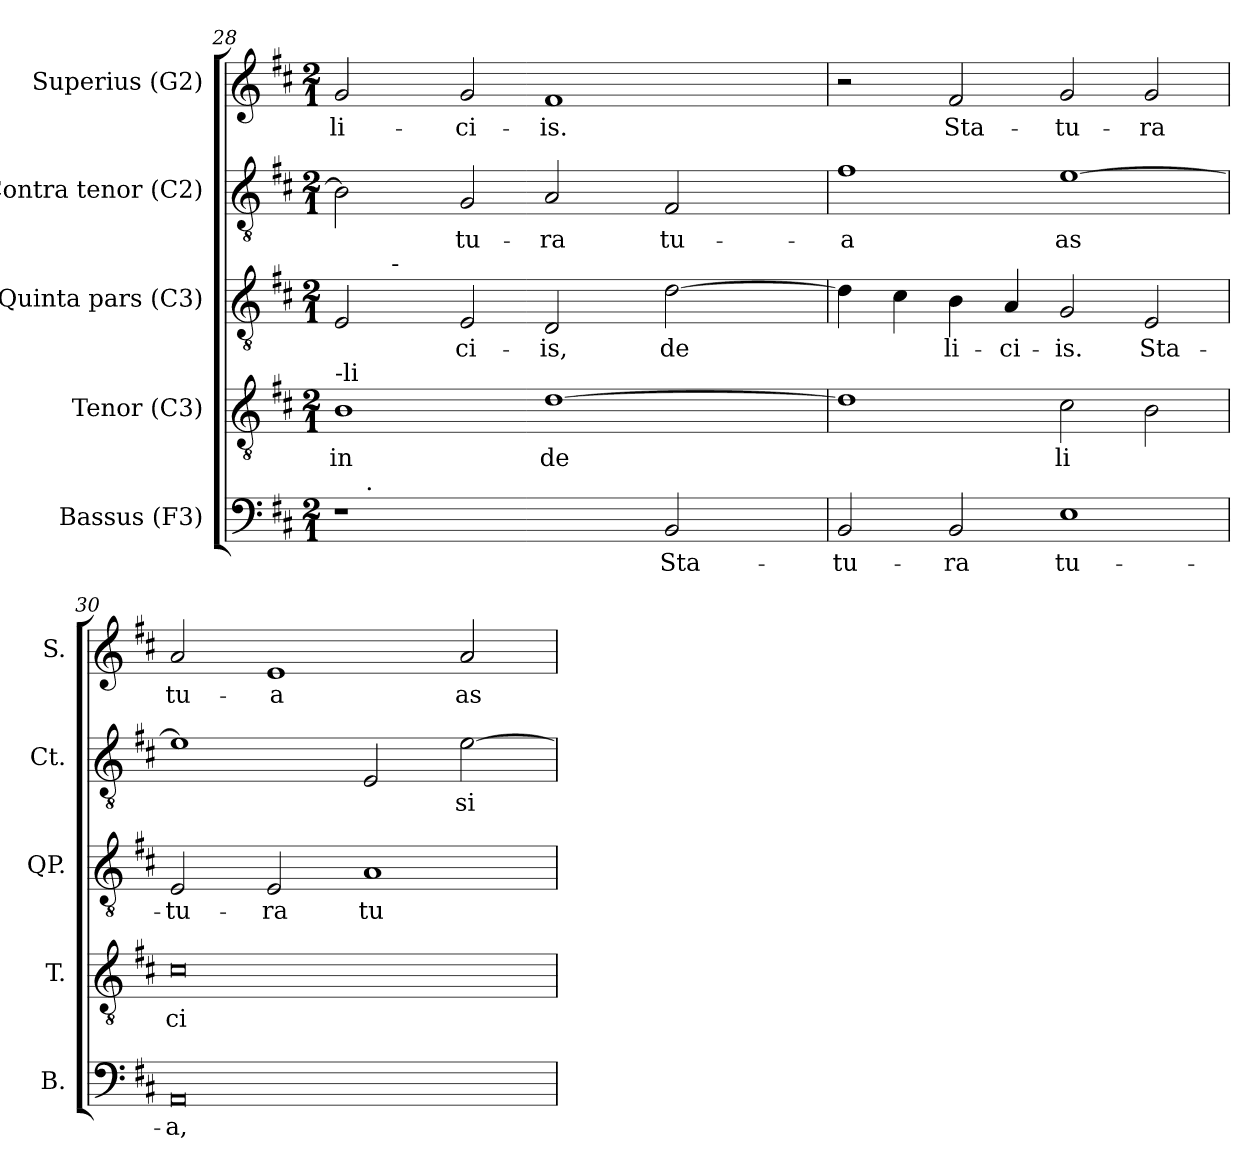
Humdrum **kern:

**kern	**text	**kern	**text	**kern	**text	**kern	**text	**kern	**text
*part5	*part5	*part4	*part4	*part3	*part3	*part2	*part2	*part1	*part1
*staff5	*staff5	*staff4	*staff4	*staff3	*staff3	*staff2	*staff2	*staff1	*staff1
*I"Bassus (F3)	*	*I"Tenor (C3)	*	*I"Quinta pars (C3)	*	*I"Contra tenor (C2)	*	*I"Superius (G2)	*
*I'B.	*	*I'T.	*	*I'QP.	*	*I'Ct.	*	*I'S.	*
!!LO:LB:g=z
*clefF4	*	*clefGv2	*	*clefGv2	*	*clefGv2	*	*clefG2	*
*k[f#c#]	*	*k[f#c#]	*	*k[f#c#]	*	*k[f#c#]	*	*k[f#c#]	*
*D:	*	*D:	*	*D:	*	*D:	*	*D:	*
*M2/1	*	*M2/1	*	*M2/1	*	*M2/1	*	*M2/1	*
=28	=28	=28	=28	=28	=28	=28	=28	=28	=28
!	!	!LO:TX:a:t=-li	!	!	!	!	!	!	!
!	!	!	!LO:LY:b	!	!LO:LY:b	!	!LO:LY:b:cj	!	!LO:LY:b:cj
*^	*	*	*	*^	*	*	*	*	*
1r	16.ryy	.	1B	in	2E/	8ryy	--	2B\]	--	2g/	-li-
!	!LO:TX:a:t=.	!	!	!	!	!	!	!	!	!	!
.	1ryy	.	.	.	.	.	.	.	.	.	.
.	.	.	.	.	.	64ryy	.	.	.	.	.
!	!	!	!	!	!	!LO:TX:a:t=-	!	!	!	!	!
.	.	.	.	.	.	1ryy	.	.	.	.	.
!	!	!	!	!	!	!	!LO:LY:b	!	!LO:LY:b:cj	!	!LO:LY:b:cj
.	.	.	.	.	2E/	.	-ci-	2G/	-tu-	2g/	-ci-
!	!	!	!	!LO:LY:b	!	!	!LO:LY:b	!	!LO:LY:b:cj	!	!LO:LY:b:cj
2ryy	.	.	[>1d	de-	2D/	.	-is,	2A/	-ra	1f#	-is.
.	2ryy	.	.	.	.	.	.	.	.	.	.
.	.	.	.	.	.	2ryy	.	.	.	.	.
!	!	!LO:LY:b:rj	!	!	!	!	!LO:LY:b	!	!LO:LY:b:cj	!	!
2BB/	.	Sta-	.	.	[>2d\	.	de-	2F#/	tu-	.	.
.	4ryy	.	.	.	.	.	.	.	.	.	.
.	.	.	.	.	.	4ryy	.	.	.	.	.
.	8ryy	.	.	.	.	.	.	.	.	.	.
.	.	.	.	.	.	16..ryy	.	.	.	.	.
.	32ryy	.	.	.	.	.	.	.	.	.	.
=29	=29	=29	=29	=29	=29	=29	=29	=29	=29	=29	=29
!	!	!LO:LY:b:rj	!	!LO:LY:b	!	!	!LO:LY:b	!	!LO:LY:b:cj	!	!
*v	*v	*	*	*	*v	*v	*	*	*	*	*
2BB/	-tu-	1d]	--	4d\]	--	1f#	-a	2r	.
!	!	!	!	!	!LO:LY:b	!	!	!	!
.	.	.	.	4c#\	--	.	.	.	.
!	!LO:LY:b:rj	!	!	!	!LO:LY:b	!	!	!	!LO:LY:b:cj
2BB/	-ra	.	.	4B\	-li-	.	.	2f#/	Sta-
!	!	!	!	!	!LO:LY:b	!	!	!	!
.	.	.	.	4A/	-ci-	.	.	.	.
!	!LO:LY:b:rj	!	!LO:LY:b	!	!LO:LY:b	!	!LO:LY:b:cj	!	!LO:LY:b:cj
1E	tu-	2c#\	-li-	2G/	-is.	[>1e	as-	2g/	-tu-
!	!	!	!LO:LY:b	!	!LO:LY:b	!	!	!	!LO:LY:b:cj
.	.	2B\	--	2E/	Sta-	.	.	2g/	-ra
=30	=30	=30	=30	=30	=30	=30	=30	=30	=30
!	!LO:LY:b:rj	!	!LO:LY:b	!	!LO:LY:b	!	!LO:LY:b:cj	!	!LO:LY:b:cj
0AA	-a,	0c#	-ci-	2E/	-tu-	1e]	--	2a/	tu-
!	!	!	!	!	!LO:LY:b	!	!	!	!LO:LY:b:cj
.	.	.	.	2E/	-ra	.	.	1e	-a
!	!	!	!	!	!LO:LY:b	!	!LO:LY:b:cj	!	!
.	.	.	.	1A	tu-	2E/	--	.	.
!	!	!	!	!	!	!	!LO:LY:b:cj	!	!LO:LY:b:cj
.	.	.	.	.	.	[>2e\	-si-	2a/	as-
=	=	=	=	=	=	=	=	=	=
*-	*-	*-	*-	*-	*-	*-	*-	*-	*-
